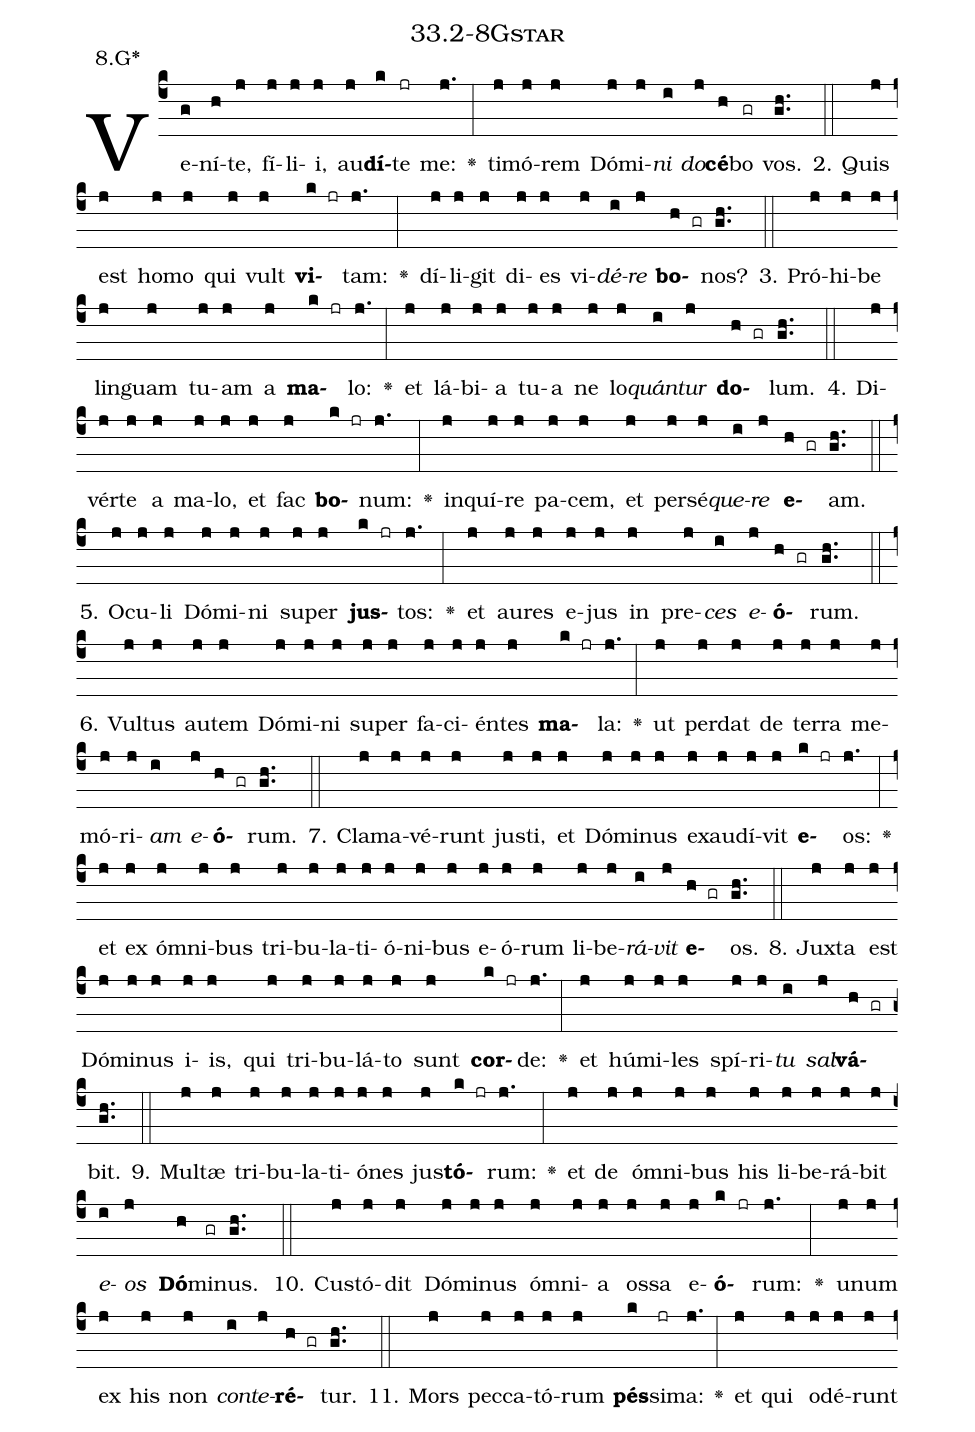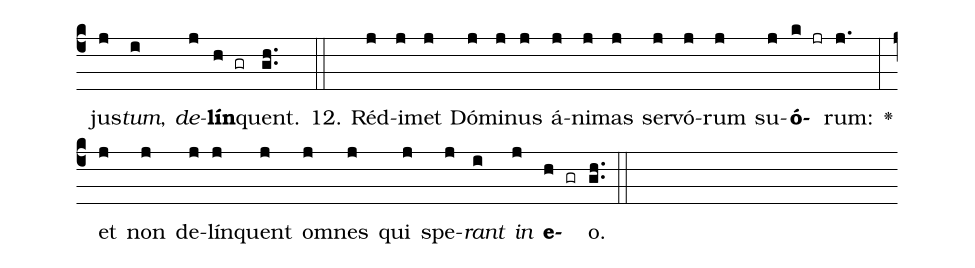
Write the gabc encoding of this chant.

name: 33.2-8Gstar;
annotation: 8.G*;
%%
(c4)Ve(g)ní(h)te,(j) fí(j)li(j)i,(j) au(j)<b>dí</b>(k)te(jr) me:(j.) <v>\greheightstar</v>(:) ti(j)mó(j)rem(j) Dó(j)mi(j)<i>ni</i>(i) <i>do</i>(j)<b>cé</b>(h)bo(gr) vos.(gh..) (::)
2. Quis(j) est(j) ho(j)mo(j) qui(j) vult(j) <b>vi</b>(k jr)tam:(j.) <v>\greheightstar</v>(:) dí(j)li(j)git(j) di(j)es(j) vi(j)<i>dé</i>(i)<i>re</i>(j) <b>bo</b>(h gr)nos?(gh..) (::)
3. Pró(j)hi(j)be(j) lin(j)guam(j) tu(j)am(j) a(j) <b>ma</b>(k jr)lo:(j.) <v>\greheightstar</v>(:) et(j) lá(j)bi(j)a(j) tu(j)a(j) ne(j) lo(j)<i>quán</i>(i)<i>tur</i>(j) <b>do</b>(h gr)lum.(gh..) (::)
4. Di(j)vér(j)te(j) a(j) ma(j)lo,(j) et(j) fac(j) <b>bo</b>(k jr)num:(j.) <v>\greheightstar</v>(:) in(j)quí(j)re(j) pa(j)cem,(j) et(j) per(j)sé(j)<i>que</i>(i)<i>re</i>(j) <b>e</b>(h gr)am.(gh..) (::)
5. O(j)cu(j)li(j) Dó(j)mi(j)ni(j) su(j)per(j) <b>jus</b>(k jr)tos:(j.) <v>\greheightstar</v>(:) et(j) au(j)res(j) e(j)jus(j) in(j) pre(j)<i>ces</i>(i) <i>e</i>(j)<b>ó</b>(h gr)rum.(gh..) (::)
6. Vul(j)tus(j) au(j)tem(j) Dó(j)mi(j)ni(j) su(j)per(j) fa(j)ci(j)én(j)tes(j) <b>ma</b>(k jr)la:(j.) <v>\greheightstar</v>(:) ut(j) per(j)dat(j) de(j) ter(j)ra(j) me(j)mó(j)ri(j)<i>am</i>(i) <i>e</i>(j)<b>ó</b>(h gr)rum.(gh..) (::)
7. Cla(j)ma(j)vé(j)runt(j) jus(j)ti,(j) et(j) Dó(j)mi(j)nus(j) ex(j)au(j)dí(j)vit(j) <b>e</b>(k jr)os:(j.) <v>\greheightstar</v>(:) et(j) ex(j) óm(j)ni(j)bus(j) tri(j)bu(j)la(j)ti(j)ó(j)ni(j)bus(j) e(j)ó(j)rum(j) li(j)be(j)<i>rá</i>(i)<i>vit</i>(j) <b>e</b>(h gr)os.(gh..) (::)
8. Jux(j)ta(j) est(j) Dó(j)mi(j)nus(j) i(j)is,(j) qui(j) tri(j)bu(j)lá(j)to(j) sunt(j) <b>cor</b>(k jr)de:(j.) <v>\greheightstar</v>(:) et(j) hú(j)mi(j)les(j) spí(j)ri(j)<i>tu</i>(i) <i>sal</i>(j)<b>vá</b>(h gr)bit.(gh..) (::)
9. Mul(j)tæ(j) tri(j)bu(j)la(j)ti(j)ó(j)nes(j) jus(j)<b>tó</b>(k jr)rum:(j.) <v>\greheightstar</v>(:) et(j) de(j) óm(j)ni(j)bus(j) his(j) li(j)be(j)rá(j)bit(j) <i>e</i>(i)<i>os</i>(j) <b>Dó</b>(h)mi(gr)nus.(gh..) (::)
10. Cus(j)tó(j)dit(j) Dó(j)mi(j)nus(j) óm(j)ni(j)a(j) os(j)sa(j) e(j)<b>ó</b>(k jr)rum:(j.) <v>\greheightstar</v>(:) u(j)num(j) ex(j) his(j) non(j) <i>con</i>(i)<i>te</i>(j)<b>ré</b>(h gr)tur.(gh..) (::)
11. Mors(j) pec(j)ca(j)tó(j)rum(j) <b>pés</b>(k)si(jr)ma:(j.) <v>\greheightstar</v>(:) et(j) qui(j) o(j)dé(j)runt(j) jus(j)<i>tum</i>,(i) <i>de</i>(j)<b>lín</b>(h gr)quent.(gh..) (::)
12. Réd(j)i(j)met(j) Dó(j)mi(j)nus(j) á(j)ni(j)mas(j) ser(j)vó(j)rum(j) su(j)<b>ó</b>(k jr)rum:(j.) <v>\greheightstar</v>(:) et(j) non(j) de(j)lín(j)quent(j) om(j)nes(j) qui(j) spe(j)<i>rant</i>(i) <i>in</i>(j) <b>e</b>(h gr)o.(gh..) (::)
